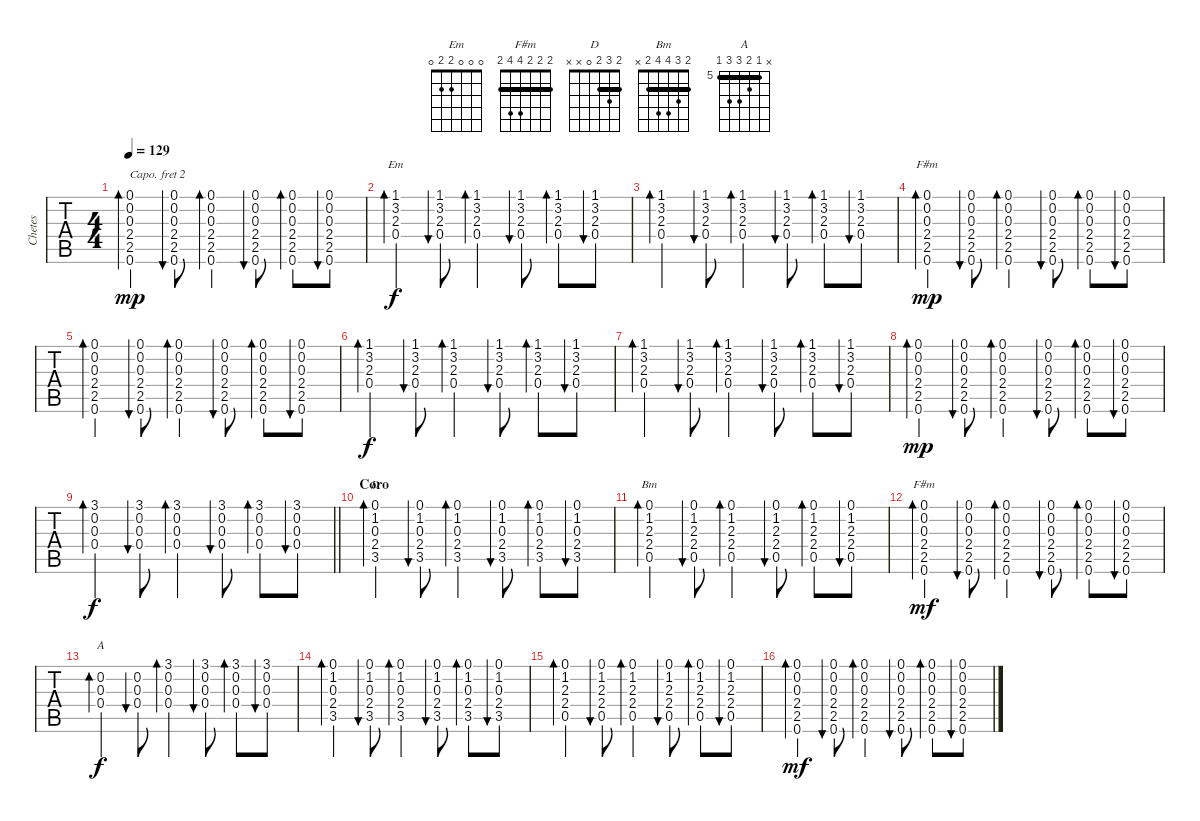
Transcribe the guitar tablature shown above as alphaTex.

\track ("Chetes" "Chetes") {instrument acousticguitarsteel}
\staff {tabs}
\capo 2
\tuning (E4 B3 G3 D3 A2 E2) {hide}
\chord ("Em" 0 0 0 2 2 0)
\chord ("F#m" 2 2 2 4 0 2) {barre 2}
\chord ("D" 2 3 2 0 x x) {barre 2}
\chord ("Bm" 2 3 4 4 2 x) {barre 2}
\chord ("F#m" 2 2 2 4 4 2) {barre 2}
\chord ("A" x 5 6 7 7 5) {firstfret 5 barre 5}
\ts (4 4)
\tempo 129
\clef g2
\ks d
(0.1 0.2 0.3 2.4 2.5 0.6).4{bd 60 dy mp} (0.1 0.2 0.3 2.4 2.5 0.6).8{bu 30} (0.1 0.2 0.3 2.4 2.5 0.6).4{bd 30} (0.1 0.2 0.3 2.4 2.5 0.6).8{bu 30} (0.1 0.2 0.3 2.4 2.5 0.6).8{bd 30} (0.1 0.2 0.3 2.4 2.5 0.6).8{bu 30} |
(1.1 3.2 2.3 0.4).4{bd 60 ch "Em" dy f} (1.1 3.2 2.3 0.4).8{bu 30} (1.1 3.2 2.3 0.4).4{bd 30} (1.1 3.2 2.3 0.4).8{bu 30} (1.1 3.2 2.3 0.4).8{bd 30} (1.1 3.2 2.3 0.4).8{bu 30} |
(1.1 3.2 2.3 0.4).4{bd 60} (1.1 3.2 2.3 0.4).8{bu 30} (1.1 3.2 2.3 0.4).4{bd 30} (1.1 3.2 2.3 0.4).8{bu 30} (1.1 3.2 2.3 0.4).8{bd 30} (1.1 3.2 2.3 0.4).8{bu 30} |
(0.1 0.2 0.3 2.4 2.5 0.6).4{bd 60 ch "F#m" dy mp} (0.1 0.2 0.3 2.4 2.5 0.6).8{bu 30} (0.1 0.2 0.3 2.4 2.5 0.6).4{bd 30} (0.1 0.2 0.3 2.4 2.5 0.6).8{bu 30} (0.1 0.2 0.3 2.4 2.5 0.6).8{bd 30} (0.1 0.2 0.3 2.4 2.5 0.6).8{bu 30} |
(0.1 0.2 0.3 2.4 2.5 0.6).4{bd 60} (0.1 0.2 0.3 2.4 2.5 0.6).8{bu 30} (0.1 0.2 0.3 2.4 2.5 0.6).4{bd 30} (0.1 0.2 0.3 2.4 2.5 0.6).8{bu 30} (0.1 0.2 0.3 2.4 2.5 0.6).8{bd 30} (0.1 0.2 0.3 2.4 2.5 0.6).8{bu 30} |
(1.1 3.2 2.3 0.4).4{bd 60 dy f} (1.1 3.2 2.3 0.4).8{bu 30} (1.1 3.2 2.3 0.4).4{bd 30} (1.1 3.2 2.3 0.4).8{bu 30} (1.1 3.2 2.3 0.4).8{bd 30} (1.1 3.2 2.3 0.4).8{bu 30} |
(1.1 3.2 2.3 0.4).4{bd 60} (1.1 3.2 2.3 0.4).8{bu 30} (1.1 3.2 2.3 0.4).4{bd 30} (1.1 3.2 2.3 0.4).8{bu 30} (1.1 3.2 2.3 0.4).8{bd 30} (1.1 3.2 2.3 0.4).8{bu 30} |
(0.1 0.2 0.3 2.4 2.5 0.6).4{bd 60 dy mp} (0.1 0.2 0.3 2.4 2.5 0.6).8{bu 30} (0.1 0.2 0.3 2.4 2.5 0.6).4{bd 30} (0.1 0.2 0.3 2.4 2.5 0.6).8{bu 30} (0.1 0.2 0.3 2.4 2.5 0.6).8{bd 30} (0.1 0.2 0.3 2.4 2.5 0.6).8{bu 30} |
\barLineRight lightlight
(3.1 0.2 0.3 0.4).4{bd 60 dy f} (3.1 0.2 0.3 0.4).8{bu 30} (3.1 0.2 0.3 0.4).4{bd 30} (3.1 0.2 0.3 0.4).8{bu 30} (3.1 0.2 0.3 0.4).8{bd 30} (3.1 0.2 0.3 0.4).8{bu 30} |
\section ("" "Coro")
(0.1 1.2 0.3 2.4 3.5).4{bd 30 ch "D"} (0.1 1.2 0.3 2.4 3.5).8{bu 60} (0.1 1.2 0.3 2.4 3.5).4{bd 60} (0.1 1.2 0.3 2.4 3.5).8{bu 30} (0.1 1.2 0.3 2.4 3.5).8{bd 30} (0.1 1.2 0.3 2.4 3.5).8{bu 60} |
(0.1 1.2 2.3 2.4 0.5).4{bd 30 ch "Bm"} (0.1 1.2 2.3 2.4 0.5).8{bu 30} (0.1 1.2 2.3 2.4 0.5).4{bd 30} (0.1 1.2 2.3 2.4 0.5).8{bu 30} (0.1 1.2 2.3 2.4 0.5).8{bd 30} (0.1 1.2 2.3 2.4 0.5).8{bu 30} |
(0.1 0.2 0.3 2.4 2.5 0.6).4{bd 30 ch "F#m" dy mf} (0.1 0.2 0.3 2.4 2.5 0.6).8{bu 30} (0.1 0.2 0.3 2.4 2.5 0.6).4{bd 30} (0.1 0.2 0.3 2.4 2.5 0.6).8{bu 30} (0.1 0.2 0.3 2.4 2.5 0.6).8{bd 30} (0.1 0.2 0.3 2.4 2.5 0.6).8{bu 30} |
(0.2 0.3 0.4).4{bd 30 ch "A" dy f} (0.2 0.3 0.4).8{bu 30} (3.1 0.2 0.3 0.4).4{bd 30} (3.1 0.2 0.3 0.4).8{bu 60} (3.1 0.2 0.3 0.4).8{bd 30} (3.1 0.2 0.3 0.4).8{bu 60} |
(0.1 1.2 0.3 2.4 3.5).4{bd 30} (0.1 1.2 0.3 2.4 3.5).8{bu 60} (0.1 1.2 0.3 2.4 3.5).4{bd 60} (0.1 1.2 0.3 2.4 3.5).8{bu 30} (0.1 1.2 0.3 2.4 3.5).8{bd 30} (0.1 1.2 0.3 2.4 3.5).8{bu 60} |
(0.1 1.2 2.3 2.4 0.5).4{bd 30} (0.1 1.2 2.3 2.4 0.5).8{bu 30} (0.1 1.2 2.3 2.4 0.5).4{bd 30} (0.1 1.2 2.3 2.4 0.5).8{bu 30} (0.1 1.2 2.3 2.4 0.5).8{bd 30} (0.1 1.2 2.3 2.4 0.5).8{bu 30} |
(0.1 0.2 0.3 2.4 2.5 0.6).4{bd 30 dy mf} (0.1 0.2 0.3 2.4 2.5 0.6).8{bu 30} (0.1 0.2 0.3 2.4 2.5 0.6).4{bd 30} (0.1 0.2 0.3 2.4 2.5 0.6).8{bu 30} (0.1 0.2 0.3 2.4 2.5 0.6).8{bd 30} (0.1 0.2 0.3 2.4 2.5 0.6).8{bu 30}
